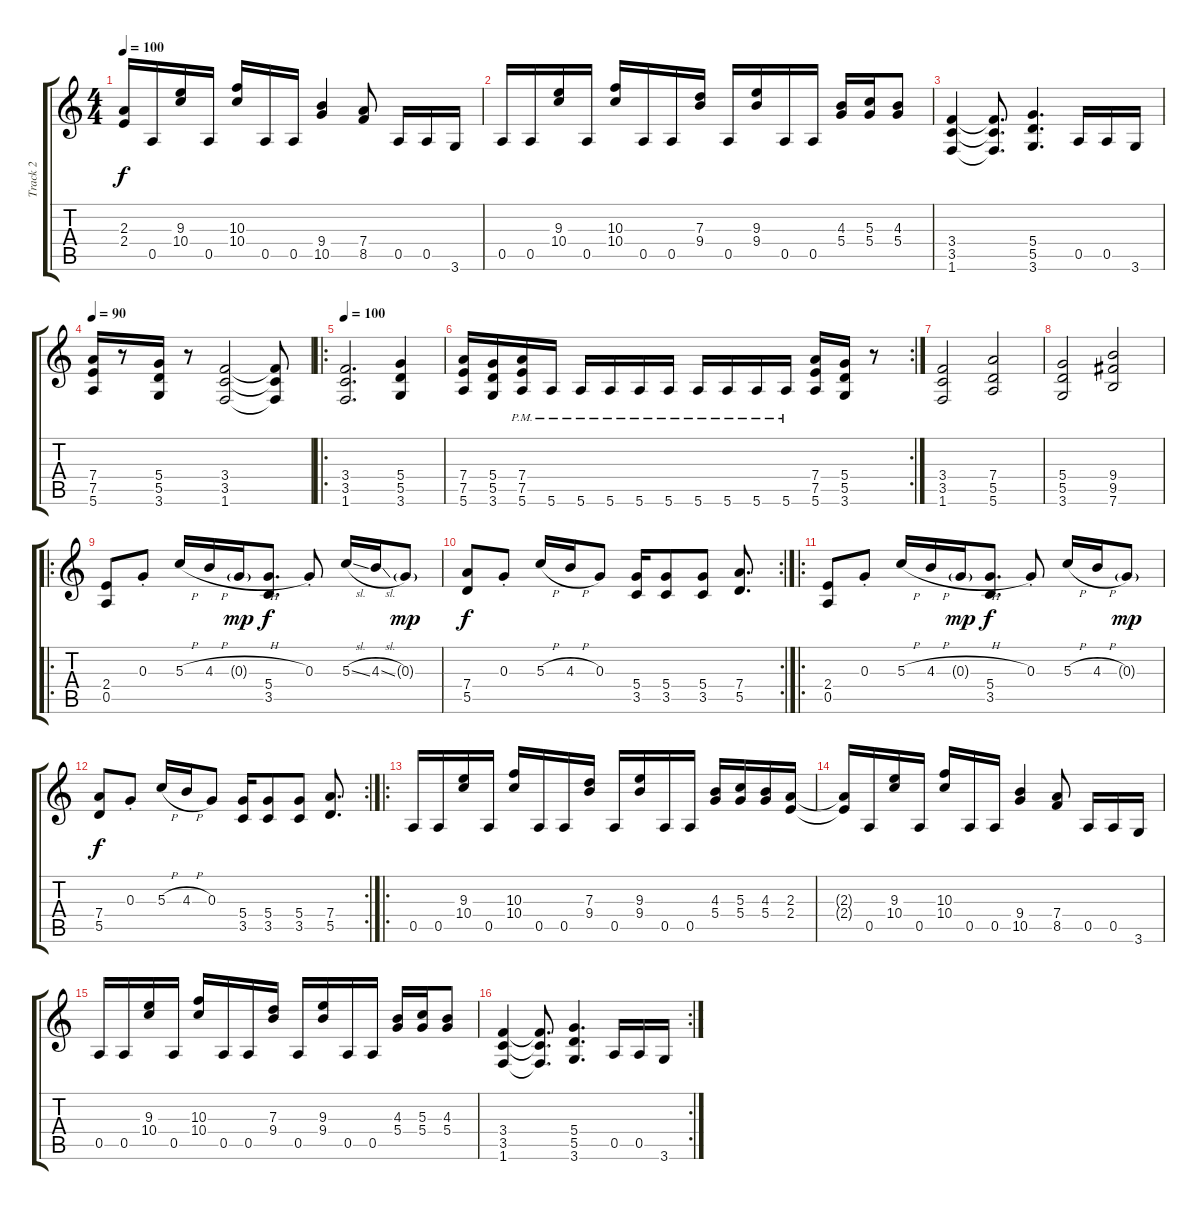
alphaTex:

\track ("Track 2" "Track 2") {instrument distortionguitar}
\staff {score tabs}
\tuning (E4 B3 G3 D3 A2 E2) {hide}
\ts (4 4)
\tempo 100
\clef g2
\ks c
(2.3{t} 2.4{t}).16{dy f} 0.5.16 (9.3 10.4).16 0.5.16 (10.3 10.4).16 0.5.16 0.5.16 (9.4 10.5).4 (7.4 8.5).8 0.5.16 0.5.16 3.6.16 |
0.5.16 0.5.16 (9.3 10.4).16 0.5.16 (10.3 10.4).16 0.5.16 0.5.16 (7.3 9.4).16 0.5.16 (9.3 9.4).16 0.5.16 0.5.16 (4.3 5.4).16 (5.3 5.4).16 (4.3 5.4).8 |
(3.4 3.5 1.6).4 (3.4{t} 3.5{t} 1.6{t}).8{d} (5.4 5.5 3.6).4{d} 0.5.16 0.5.16 3.6.16 |
\tempo 90
(7.4 7.5 5.6).16 r.8 (5.4 5.5 3.6).16 r.8 (3.4 3.5 1.6).2 (3.4{t} 3.5{t} 1.6{t}).8 |
\ro
\tempo 100
(3.4 3.5 1.6).2{d} (5.4 5.5 3.6).4 |
\rc 2
(7.4 7.5 5.6).16 (5.4 5.5 3.6).16 (7.4 7.5 5.6{pm}).16 5.6{pm}.16 5.6{pm}.16 5.6{pm}.16 5.6{pm}.16 5.6{pm}.16 5.6{pm}.16 5.6{pm}.16 5.6{pm}.16 5.6{pm}.16 (7.4 7.5 5.6).16 (5.4 5.5 3.6).16 r.8 |
(3.4 3.5 1.6).2 (7.4 5.5 5.6).2 |
(5.4 5.5 3.6).2 (9.4 9.5 7.6).2 |
\ro
(2.4 0.5).8 0.3{st}.8 5.3{h}.16 4.3{h}.16 0.3{h g}.16{dy mp} (5.4 3.5).8{d dy f} 0.3{st}.8 5.3{sl}.16 4.3{sl}.16 0.3{g}.8{dy mp} |
\rc 2
(7.4 5.5).8{dy f} 0.3{st}.8 5.3{h}.16 4.3{h}.16 0.3.8 (5.4 3.5).16 (5.4 3.5).8 (5.4 3.5).8 (7.4 5.5).8{d} |
\ro
(2.4 0.5).8 0.3{st}.8 5.3{h}.16 4.3{h}.16 0.3{h g}.16{dy mp} (5.4 3.5).8{d dy f} 0.3{st}.8 5.3{h}.16 4.3{h}.16 0.3{g}.8{dy mp} |
\rc 2
(7.4 5.5).8{dy f} 0.3{st}.8 5.3{h}.16 4.3{h}.16 0.3.8 (5.4 3.5).16 (5.4 3.5).8 (5.4 3.5).8 (7.4 5.5).8{d} |
\ro
0.5.16 0.5.16 (9.3 10.4).16 0.5.16 (10.3 10.4).16 0.5.16 0.5.16 (7.3 9.4).16 0.5.16 (9.3 9.4).16 0.5.16 0.5.16 (4.3 5.4).16 (5.3 5.4).16 (4.3 5.4).16 (2.3 2.4).16 |
(2.3{t} 2.4{t}).16 0.5.16 (9.3 10.4).16 0.5.16 (10.3 10.4).16 0.5.16 0.5.16 (9.4 10.5).4 (7.4 8.5).8 0.5.16 0.5.16 3.6.16 |
0.5.16 0.5.16 (9.3 10.4).16 0.5.16 (10.3 10.4).16 0.5.16 0.5.16 (7.3 9.4).16 0.5.16 (9.3 9.4).16 0.5.16 0.5.16 (4.3 5.4).16 (5.3 5.4).16 (4.3 5.4).8 |
\rc 2
(3.4 3.5 1.6).4 (3.4{t} 3.5{t} 1.6{t}).8{d} (5.4 5.5 3.6).4{d} 0.5.16 0.5.16 3.6.16
